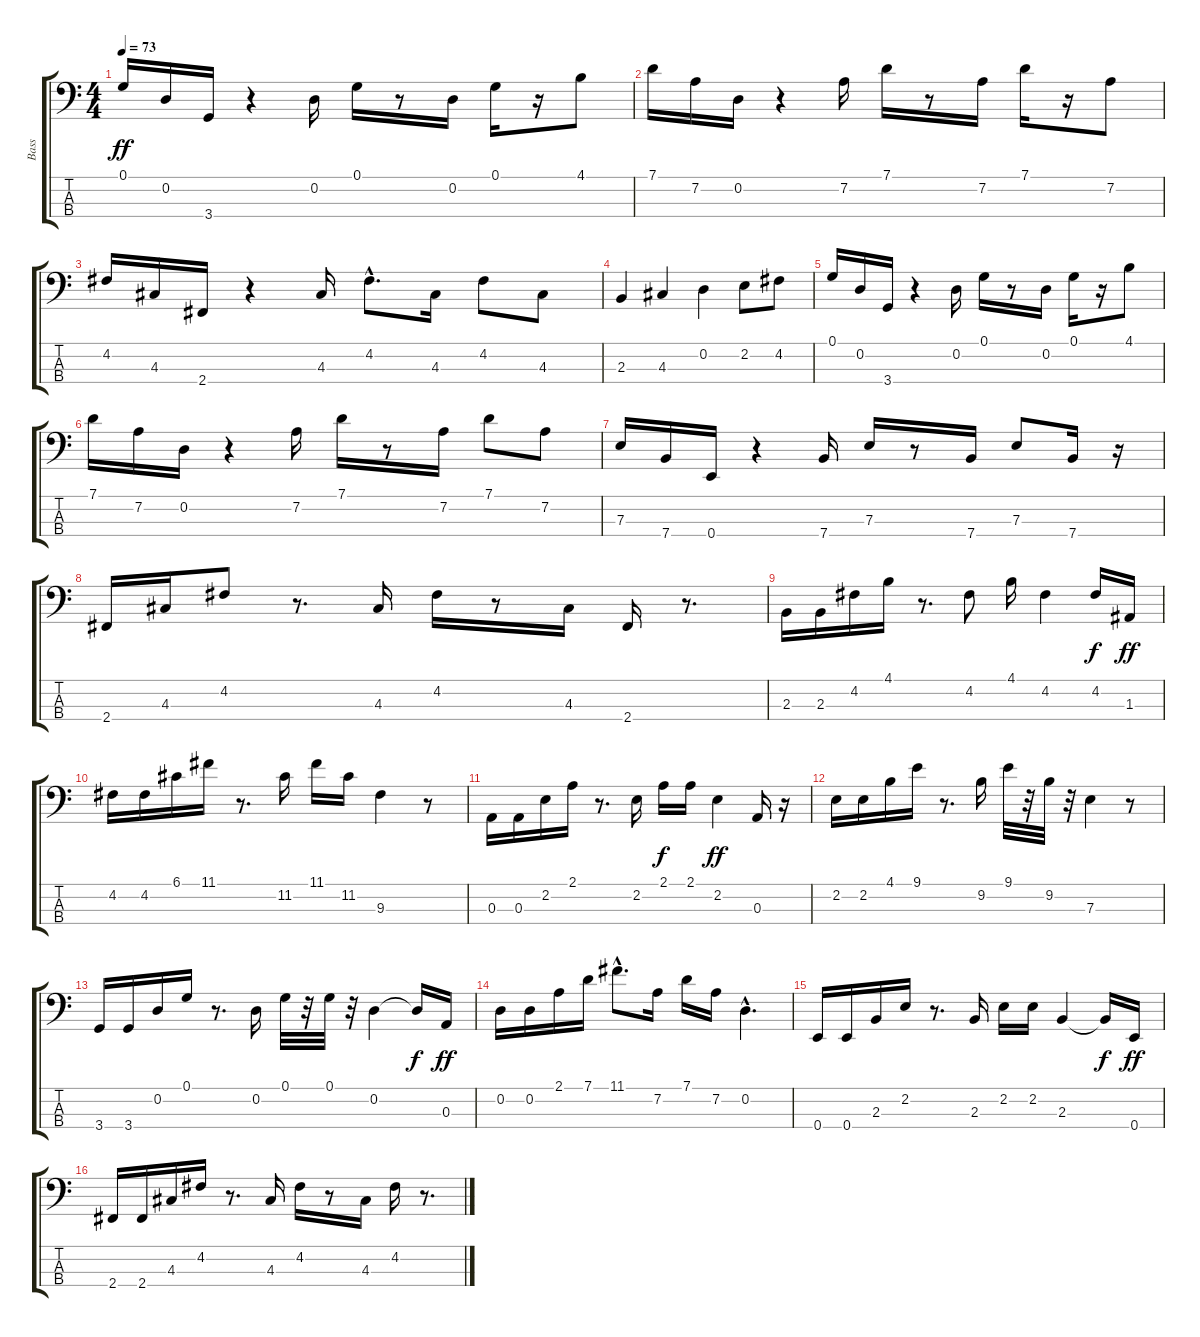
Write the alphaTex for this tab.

\track ("Bass" "Bass") {instrument fretlessbass}
\staff {score tabs}
\tuning (G2 D2 A1 E1) {hide}
\ts (4 4)
\tempo 73
\clef f4
\ks c
0.1.16{dy ff} 0.2.16 3.4.16 r.4 0.2.16 0.1.16 r.8 0.2.16 0.1.16 r.16 4.1.8 |
7.1.16 7.2.16 0.2.16 r.4 7.2.16 7.1.16 r.8 7.2.16 7.1.16 r.16 7.2.8 |
4.2.16 4.3.16 2.4.16 r.4 4.3.16 4.2{hac}.8{d} 4.3.16 4.2.8 4.3.8 |
2.3.4 4.3.4 0.2.4 2.2.8 4.2.8 |
0.1.16 0.2.16 3.4.16 r.4 0.2.16 0.1.16 r.8 0.2.16 0.1.16 r.16 4.1.8 |
7.1.16 7.2.16 0.2.16 r.4 7.2.16 7.1.16 r.8 7.2.16 7.1.8 7.2.8 |
7.3.16 7.4.16 0.4.16 r.4 7.4.16 7.3.16 r.8 7.4.16 7.3.8 7.4.16 r.16 |
2.4.16 4.3.16 4.2.8 r.8{d} 4.3.16 4.2.16 r.8 4.3.16 2.4.16 r.8{d} |
2.3.16 2.3.16 4.2.16 4.1.16 r.8{d} 4.2.8 4.1.16 4.2.4 4.2.16{dy f} 1.3.16{dy ff} |
4.2.16 4.2.16 6.1.16 11.1.16 r.8{d} 11.2.16 11.1.16 11.2.16 9.3.4 r.8 |
0.3.16 0.3.16 2.2.16 2.1.16 r.8{d} 2.2.16 2.1.16{dy f} 2.1.16 2.2.4{dy ff} 0.3.16 r.16 |
2.2.16 2.2.16 4.1.16 9.1.16 r.8{d} 9.2.16 9.1.32 r.32 9.2.32 r.32 7.3.4 r.8 |
3.4.16 3.4.16 0.2.16 0.1.16 r.8{d} 0.2.16 0.1.32 r.32 0.1.32 r.32 0.2.4 0.2{t}.16{dy f} 0.3.16{dy ff} |
0.2.16 0.2.16 2.1.16 7.1.16 11.1{hac}.8{d} 7.2.16 7.1.16 7.2.16 0.2{hac}.4{d} |
0.4.16 0.4.16 2.3.16 2.2.16 r.8{d} 2.3.16 2.2.16 2.2.16 2.3.4 2.3{t}.16{dy f} 0.4.16{dy ff} |
2.4.16 2.4.16 4.3.16 4.2.16 r.8{d} 4.3.16 4.2.16 r.8 4.3.16 4.2.16 r.8{d}
